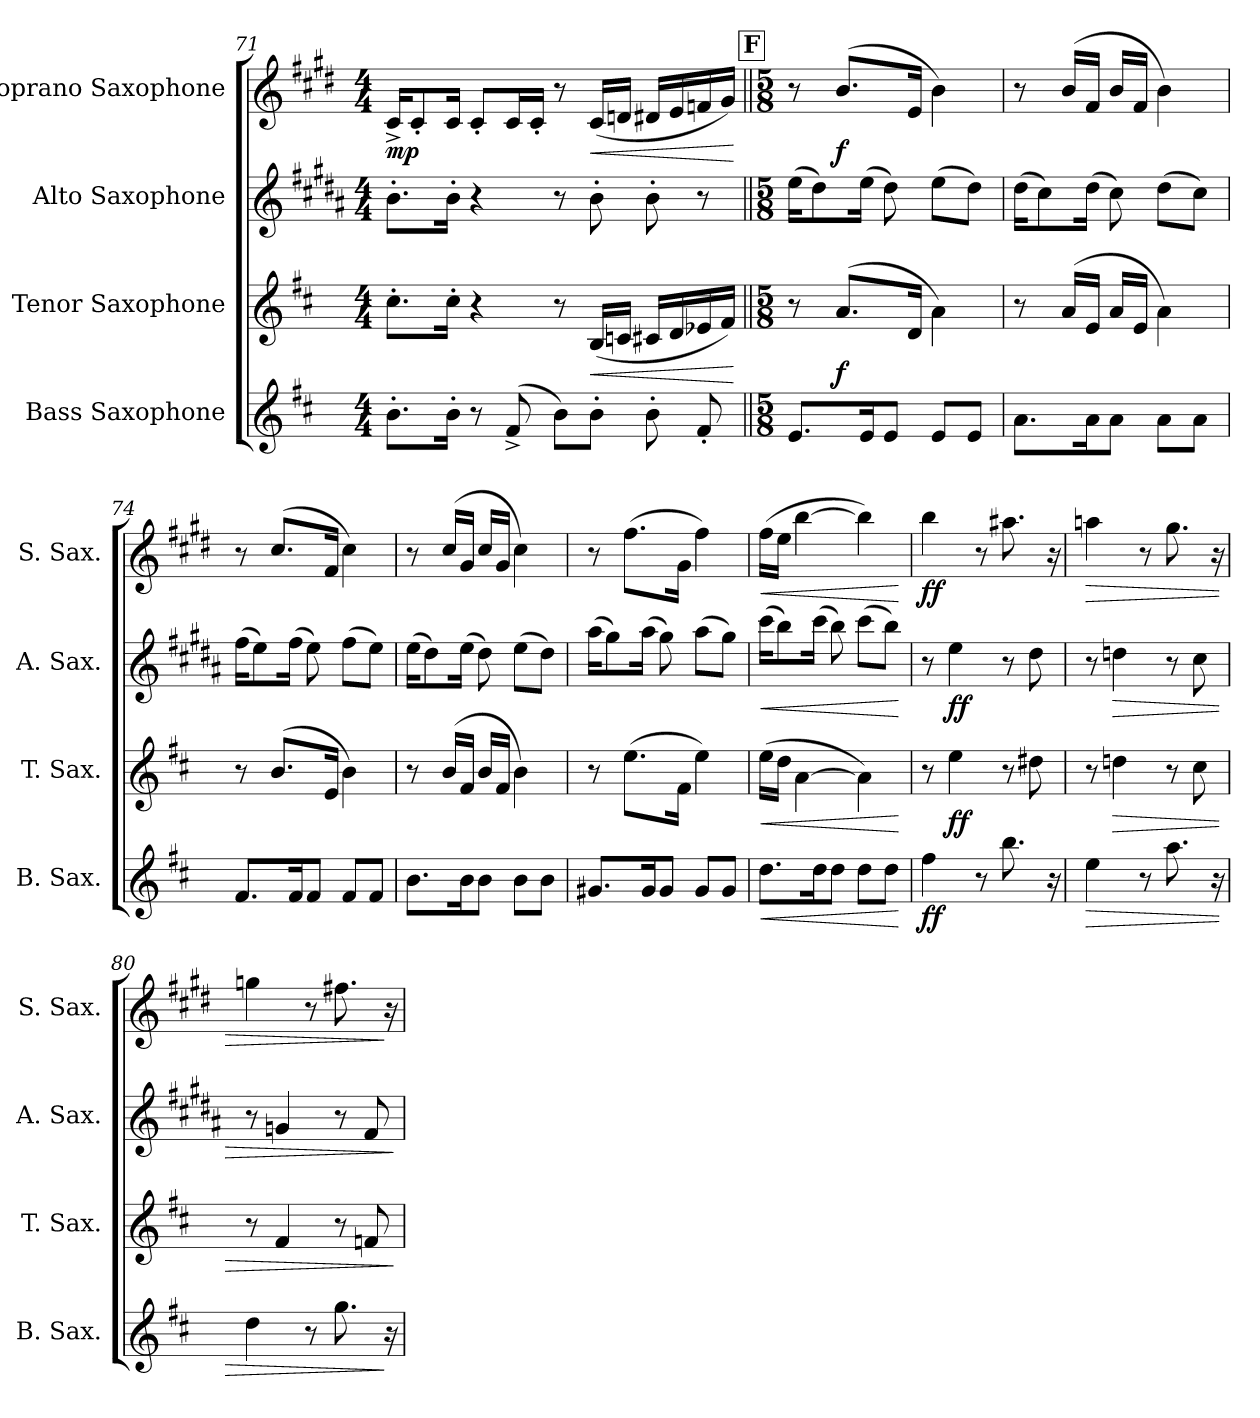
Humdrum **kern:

**kern	**dynam	**kern	**dynam	**kern	**dynam	**kern	**dynam
*part4	*part4	*part3	*part3	*part2	*part2	*part1	*part1
*staff4	*staff4	*staff3	*staff3	*staff2	*staff2	*staff1	*staff1
*I"Bass Saxophone	*	*I"Tenor Saxophone	*	*I"Alto Saxophone	*	*I"Soprano Saxophone	*
*I'B. Sax.	*	*I'T. Sax.	*	*I'A. Sax.	*	*I'S. Sax.	*
*clefG2	*	*clefG2	*	*clefG2	*	*clefG2	*
*ITrd15c26	*	*ITrd8c14	*	*ITrd5c9	*	*ITrd1c2	*
*k[f#c#]	*	*k[f#c#]	*	*k[f#c#]	*	*k[f#c#]	*
*M4/4	*	*M4/4	*	*M4/4	*	*M4/4	*
=71	=71	=71	=71	=71	=71	=71	=71
!	!	!	!	!	!	!	!LO:DY:b
8.BB'\L	.	8.c#'\L	.	8.d'\L	.	16B^/KL	mp
.	.	.	.	.	.	8B'/	.
16BB'\Jk	.	16c#'\Jk	.	16d'\Jk	.	16B/Jk	.
8r	.	4r	.	4r	.	8B'/L	.
(>8FF#^/	.	.	.	.	.	16B/L	.
.	.	.	.	.	.	16B'/JJ	.
8BB\L)	.	8r	.	8r	.	8r	.
!	!	!	!LO:HP:b	!	!	!	!LO:HP:b
8BB'\J	.	(<16BB/LL	<	8d'\	.	(<16B/LL	<
.	.	16Cn/JJ	.	.	.	16cn/JJ	.
8BB'\	.	16C#X/LL	.	8d'\	.	16c#X/LL	.
.	.	16D/	.	.	.	16d/	.
8FF#'/	.	16E-X/	.	8r	.	16e-X/	.
.	.	16F#/JJ)	.	.	.	16f#/JJ)	.
.	.	.	[	.	.	.	[
!!LO:REH:place=s1:a:B:fs=14:t=F
=72||	=72||	=72||	=72||	=72||	=72||	=72||	=72||
*M5/8	*	*M5/8	*	*M5/8	*	*M5/8	*
8.EE/L	.	8r	.	(>16g\KL	.	8r	.
.	.	.	.	8f#\)	.	.	.
!	!	!	!LO:DY:b	!	!	!	!LO:DY:b
.	.	(<8.A/L	f	.	.	(>8.a/L	f
16EE/K	.	.	.	(>16g\Jk	.	.	.
8EE/J	.	.	.	8f#\)	.	.	.
.	.	16D/Jk	.	.	.	16d/Jk	.
8EE/L	.	4A\)	.	(>8g\L	.	4a\)	.
8EE/J	.	.	.	8f#\J)	.	.	.
=73	=73	=73	=73	=73	=73	=73	=73
8.AA\L	.	8r	.	(>16f#\KL	.	8r	.
.	.	.	.	8e\)	.	.	.
.	.	(<16A/LL	.	.	.	(>16a/LL	.
16AA\K	.	16E/JJ	.	(>16f#\Jk	.	16e/JJ	.
8AA\J	.	16A/LL	.	8e\)	.	16a/LL	.
.	.	16E/JJ	.	.	.	16e/JJ	.
8AA\L	.	4A\)	.	(>8f#\L	.	4a\)	.
8AA\J	.	.	.	8e\J)	.	.	.
!!LO:LB:g=z
=74	=74	=74	=74	=74	=74	=74	=74
8.FF#/L	.	8r	.	(>16a\KL	.	8r	.
.	.	.	.	8g\)	.	.	.
.	.	(<8.B/L	.	.	.	(>8.b/L	.
16FF#/K	.	.	.	(>16a\Jk	.	.	.
8FF#/J	.	.	.	8g\)	.	.	.
.	.	16E/Jk	.	.	.	16e/Jk	.
8FF#/L	.	4B\)	.	(>8a\L	.	4b\)	.
8FF#/J	.	.	.	8g\J)	.	.	.
=75	=75	=75	=75	=75	=75	=75	=75
8.BB\L	.	8r	.	(>16g\KL	.	8r	.
.	.	.	.	8f#\)	.	.	.
.	.	(<16B/LL	.	.	.	(>16b/LL	.
16BB\K	.	16F#/JJ	.	(>16g\Jk	.	16f#/JJ	.
8BB\J	.	16B/LL	.	8f#\)	.	16b/LL	.
.	.	16F#/JJ	.	.	.	16f#/JJ	.
8BB\L	.	4B\)	.	(>8g\L	.	4b\)	.
8BB\J	.	.	.	8f#\J)	.	.	.
=76	=76	=76	=76	=76	=76	=76	=76
8.GG#X/L	.	8r	.	(>16cc#\KL	.	8r	.
.	.	.	.	8b\)	.	.	.
.	.	(>8.e\L	.	.	.	(>8.ee\L	.
16GG#/K	.	.	.	(>16cc#\Jk	.	.	.
8GG#/J	.	.	.	8b\)	.	.	.
.	.	16F#\Jk	.	.	.	16f#\Jk	.
8GG#/L	.	4e\)	.	(>8cc#\L	.	4ee\)	.
8GG#/J	.	.	.	8b\J)	.	.	.
=77	=77	=77	=77	=77	=77	=77	=77
!	!LO:HP:b	!	!LO:HP:b	!	!LO:HP:b	!	!LO:HP:b
8.D\L	<	(>16e\LL	<	(>16ee\KL	<	(>16ee\LL	<
.	.	16d\JJ	.	8dd\)	.	16dd\JJ	.
.	.	[4A\	.	.	.	[4aa\	.
16D\K	.	.	.	(>16ee\Jk	.	.	.
8D\J	.	.	.	8dd\)	.	.	.
8D\L	.	4A\])	.	(>8ee\L	.	4aa\])	.
8D\J	.	.	.	8dd\J)	.	.	.
.	[	.	[	.	[	.	[
=78	=78	=78	=78	=78	=78	=78	=78
!	!LO:DY:b	!	!	!	!	!	!LO:DY:b
4F#\	ff	8r	.	8r	.	4aa\	ff
!	!	!	!LO:DY:b	!	!LO:DY:b	!	!
.	.	4e\	ff	4g\	ff	.	.
8r	.	.	.	.	.	8r	.
8.B\	.	8r	.	8r	.	8.gg#X\	.
.	.	8d#X\	.	8f#\	.	.	.
16r	.	.	.	.	.	16r	.
=79	=79	=79	=79	=79	=79	=79	=79
!	!LO:HP:b	!	!	!	!	!	!LO:HP:b
4E\	>	8r	.	8r	.	4ggn\	>
!	!	!	!LO:HP:b	!	!LO:HP:b	!	!
.	.	4dn\	>	4fn\	>	.	.
8r	.	.	.	.	.	8r	.
8.A\	.	8r	.	8r	.	8.ff#\	.
.	.	8c#\	.	8e\	.	.	.
16r	.	.	.	.	.	16r	.
!!LO:PB:g=z
=80	=80	=80	=80	=80	=80	=80	=80
4D\	.	8r	.	8r	.	4ffn\	.
.	.	4F#/	.	4B-X/	.	.	.
8r	.	.	.	.	.	8r	.
8.G\	.	8r	.	8r	.	8.een\	.
.	.	8Fn/	.	8A/	.	.	.
16r	]	.	.	.	.	16r	]
.	.	.	]	.	]	.	.
=	=	=	=	=	=	=	=
*-	*-	*-	*-	*-	*-	*-	*-
